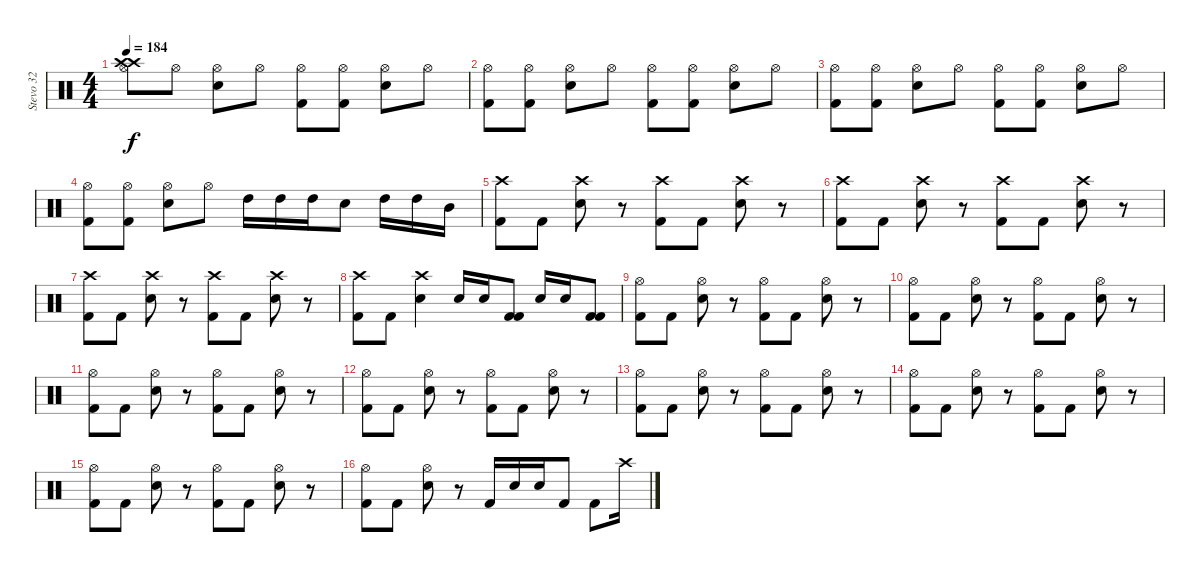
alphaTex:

\track ("Stevo 32" "Stevo 32") {instrument percussion}
\staff {score}
\articulation defaults
\ts (4 4)
\tempo 184
\clef neutral
\ks c
("Crash high (hit)" "Crash high (hit)" "Hi-Hat (open)").8{dy f} "Hi-Hat (open)".8 ("Hi-Hat (open)" "Snare (hit) 2").8 "Hi-Hat (open)".8 ("Hi-Hat (open)" "Kick (hit) 2").8 ("Hi-Hat (open)" "Kick (hit) 2").8 ("Hi-Hat (open)" "Snare (hit) 2").8 "Hi-Hat (open)".8 |
("Hi-Hat (open)" "Kick (hit) 2").8 ("Hi-Hat (open)" "Kick (hit) 2").8 ("Hi-Hat (open)" "Snare (hit) 2").8 "Hi-Hat (open)".8 ("Hi-Hat (open)" "Kick (hit) 2").8 ("Hi-Hat (open)" "Kick (hit) 2").8 ("Hi-Hat (open)" "Snare (hit) 2").8 "Hi-Hat (open)".8 |
("Hi-Hat (open)" "Kick (hit) 2").8 ("Hi-Hat (open)" "Kick (hit) 2").8 ("Hi-Hat (open)" "Snare (hit) 2").8 "Hi-Hat (open)".8 ("Hi-Hat (open)" "Kick (hit) 2").8 ("Hi-Hat (open)" "Kick (hit) 2").8 ("Hi-Hat (open)" "Snare (hit) 2").8 "Hi-Hat (open)".8 |
("Hi-Hat (open)" "Kick (hit) 2").8 ("Hi-Hat (open)" "Kick (hit) 2").8 ("Hi-Hat (open)" "Snare (hit) 2").8 "Hi-Hat (open)".8 "High Tom (hit)".16 "High Tom (hit)".16 "High Tom (hit)".16 "Snare (hit) 2".8 "High Tom (hit)".16 "High Tom (hit)".16 "Mid Tom (hit)".16 |
("Crash high (hit)" "Kick (hit) 2").8 "Kick (hit) 2".8 ("Crash high (hit)" "Snare (hit) 2").8 r.8 ("Crash high (hit)" "Kick (hit) 2").8 "Kick (hit) 2".8 ("Crash high (hit)" "Snare (hit) 2").8 r.8 |
("Crash high (hit)" "Kick (hit) 2").8 "Kick (hit) 2".8 ("Crash high (hit)" "Snare (hit) 2").8 r.8 ("Crash high (hit)" "Kick (hit) 2").8 "Kick (hit) 2".8 ("Crash high (hit)" "Snare (hit) 2").8 r.8 |
("Crash high (hit)" "Kick (hit) 2").8 "Kick (hit) 2".8 ("Crash high (hit)" "Snare (hit) 2").8 r.8 ("Crash high (hit)" "Kick (hit) 2").8 "Kick (hit) 2".8 ("Crash high (hit)" "Snare (hit) 2").8 r.8 |
("Crash high (hit)" "Kick (hit) 2").8 "Kick (hit) 2".8 ("Crash high (hit)" "Snare (hit) 2").4 "Snare (hit) 2".16 "Snare (hit) 2".16 ("Kick (hit) 2" "Kick (hit) 2").8 "Snare (hit) 2".16 "Snare (hit) 2".16 ("Kick (hit) 2" "Kick (hit) 2").8 |
("Hi-Hat (open)" "Kick (hit) 2").8 "Kick (hit) 2".8 ("Hi-Hat (open)" "Snare (hit) 2").8 r.8 ("Hi-Hat (open)" "Kick (hit) 2").8 "Kick (hit) 2".8 ("Hi-Hat (open)" "Snare (hit) 2").8 r.8 |
("Hi-Hat (open)" "Kick (hit) 2").8 "Kick (hit) 2".8 ("Hi-Hat (open)" "Snare (hit) 2").8 r.8 ("Hi-Hat (open)" "Kick (hit) 2").8 "Kick (hit) 2".8 ("Hi-Hat (open)" "Snare (hit) 2").8 r.8 |
("Hi-Hat (open)" "Kick (hit) 2").8 "Kick (hit) 2".8 ("Hi-Hat (open)" "Snare (hit) 2").8 r.8 ("Hi-Hat (open)" "Kick (hit) 2").8 "Kick (hit) 2".8 ("Hi-Hat (open)" "Snare (hit) 2").8 r.8 |
("Hi-Hat (open)" "Kick (hit) 2").8 "Kick (hit) 2".8 ("Hi-Hat (open)" "Snare (hit) 2").8 r.8 ("Hi-Hat (open)" "Kick (hit) 2").8 "Kick (hit) 2".8 ("Hi-Hat (open)" "Snare (hit) 2").8 r.8 |
("Hi-Hat (open)" "Kick (hit) 2").8 "Kick (hit) 2".8 ("Hi-Hat (open)" "Snare (hit) 2").8 r.8 ("Hi-Hat (open)" "Kick (hit) 2").8 "Kick (hit) 2".8 ("Hi-Hat (open)" "Snare (hit) 2").8 r.8 |
("Hi-Hat (open)" "Kick (hit) 2").8 "Kick (hit) 2".8 ("Hi-Hat (open)" "Snare (hit) 2").8 r.8 ("Hi-Hat (open)" "Kick (hit) 2").8 "Kick (hit) 2".8 ("Hi-Hat (open)" "Snare (hit) 2").8 r.8 |
("Hi-Hat (open)" "Kick (hit) 2").8 "Kick (hit) 2".8 ("Hi-Hat (open)" "Snare (hit) 2").8 r.8 ("Hi-Hat (open)" "Kick (hit) 2").8 "Kick (hit) 2".8 ("Hi-Hat (open)" "Snare (hit) 2").8 r.8 |
("Hi-Hat (open)" "Kick (hit) 2").8 "Kick (hit) 2".8 ("Hi-Hat (open)" "Snare (hit) 2").8 r.8 "Kick (hit) 2".16 "Snare (hit) 2".16 "Snare (hit) 2".16 "Kick (hit) 2".8 "Kick (hit) 2".8 "Crash high (hit)".16
